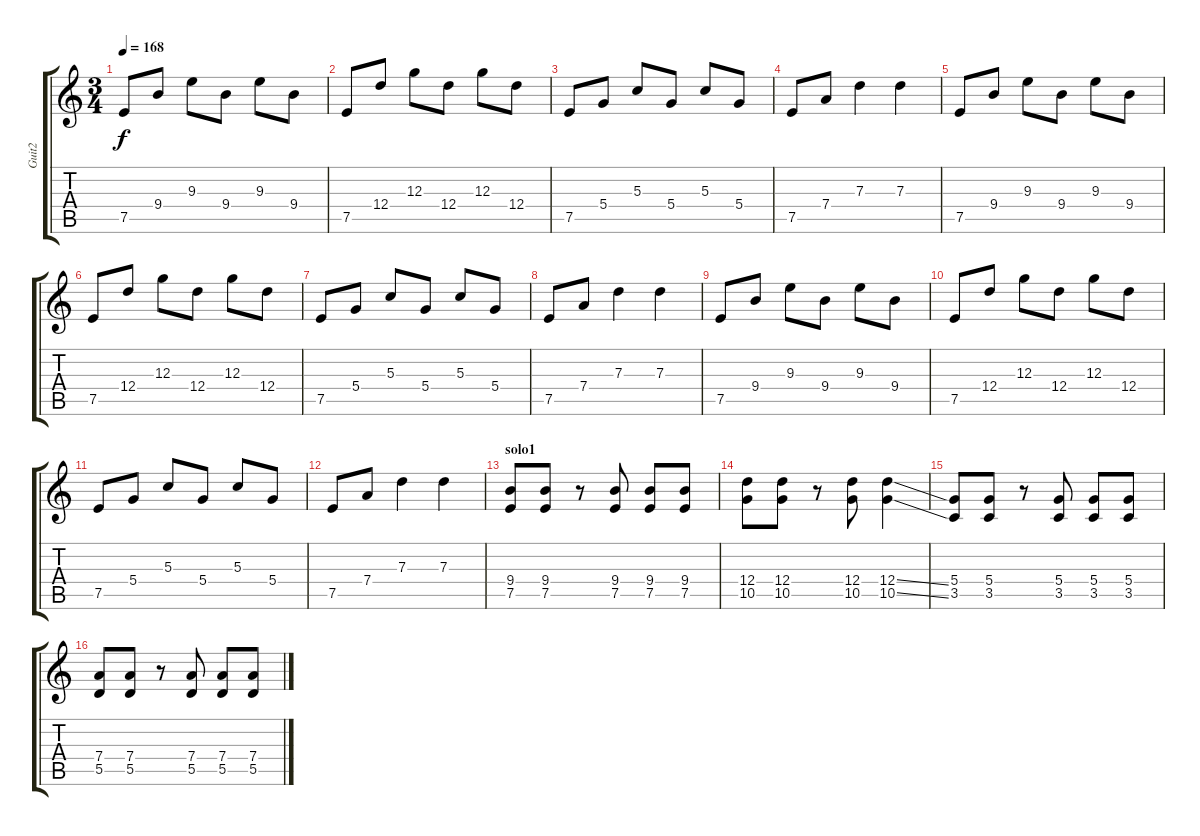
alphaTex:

\track ("Guit2" "Guit2") {instrument overdrivenguitar}
\staff {score tabs}
\tuning (E4 B3 G3 D3 A2 E2) {hide}
\ts (3 4)
\tempo 168
\clef g2
\ks c
7.5.8{dy f volume 13 instrument electricguitarclean} 9.4.8 9.3.8 9.4.8 9.3.8 9.4.8 |
7.5.8 12.4.8 12.3.8 12.4.8 12.3.8 12.4.8 |
7.5.8 5.4.8 5.3.8 5.4.8 5.3.8 5.4.8 |
7.5.8 7.4.8 7.3.4 7.3.4 |
7.5.8{volume 13 instrument electricguitarclean} 9.4.8 9.3.8 9.4.8 9.3.8 9.4.8 |
7.5.8 12.4.8 12.3.8 12.4.8 12.3.8 12.4.8 |
7.5.8 5.4.8 5.3.8 5.4.8 5.3.8 5.4.8 |
7.5.8 7.4.8 7.3.4 7.3.4 |
7.5.8{volume 13 instrument electricguitarclean} 9.4.8 9.3.8 9.4.8 9.3.8 9.4.8 |
7.5.8 12.4.8 12.3.8 12.4.8 12.3.8 12.4.8 |
7.5.8 5.4.8 5.3.8 5.4.8 5.3.8 5.4.8 |
7.5.8 7.4.8 7.3.4 7.3.4 |
\section ("" "solo1")
(9.4 7.5).8{volume 11 instrument overdrivenguitar} (9.4 7.5).8 r.8 (9.4 7.5).8 (9.4 7.5).8 (9.4 7.5).8 |
(12.4 10.5).8 (12.4 10.5).8 r.8 (12.4 10.5).8 (12.4{ss} 10.5{ss}).4 |
(5.4 3.5).8 (5.4 3.5).8 r.8 (5.4 3.5).8 (5.4 3.5).8 (5.4 3.5).8 |
(7.4 5.5).8 (7.4 5.5).8 r.8 (7.4 5.5).8 (7.4 5.5).8 (7.4 5.5).8
